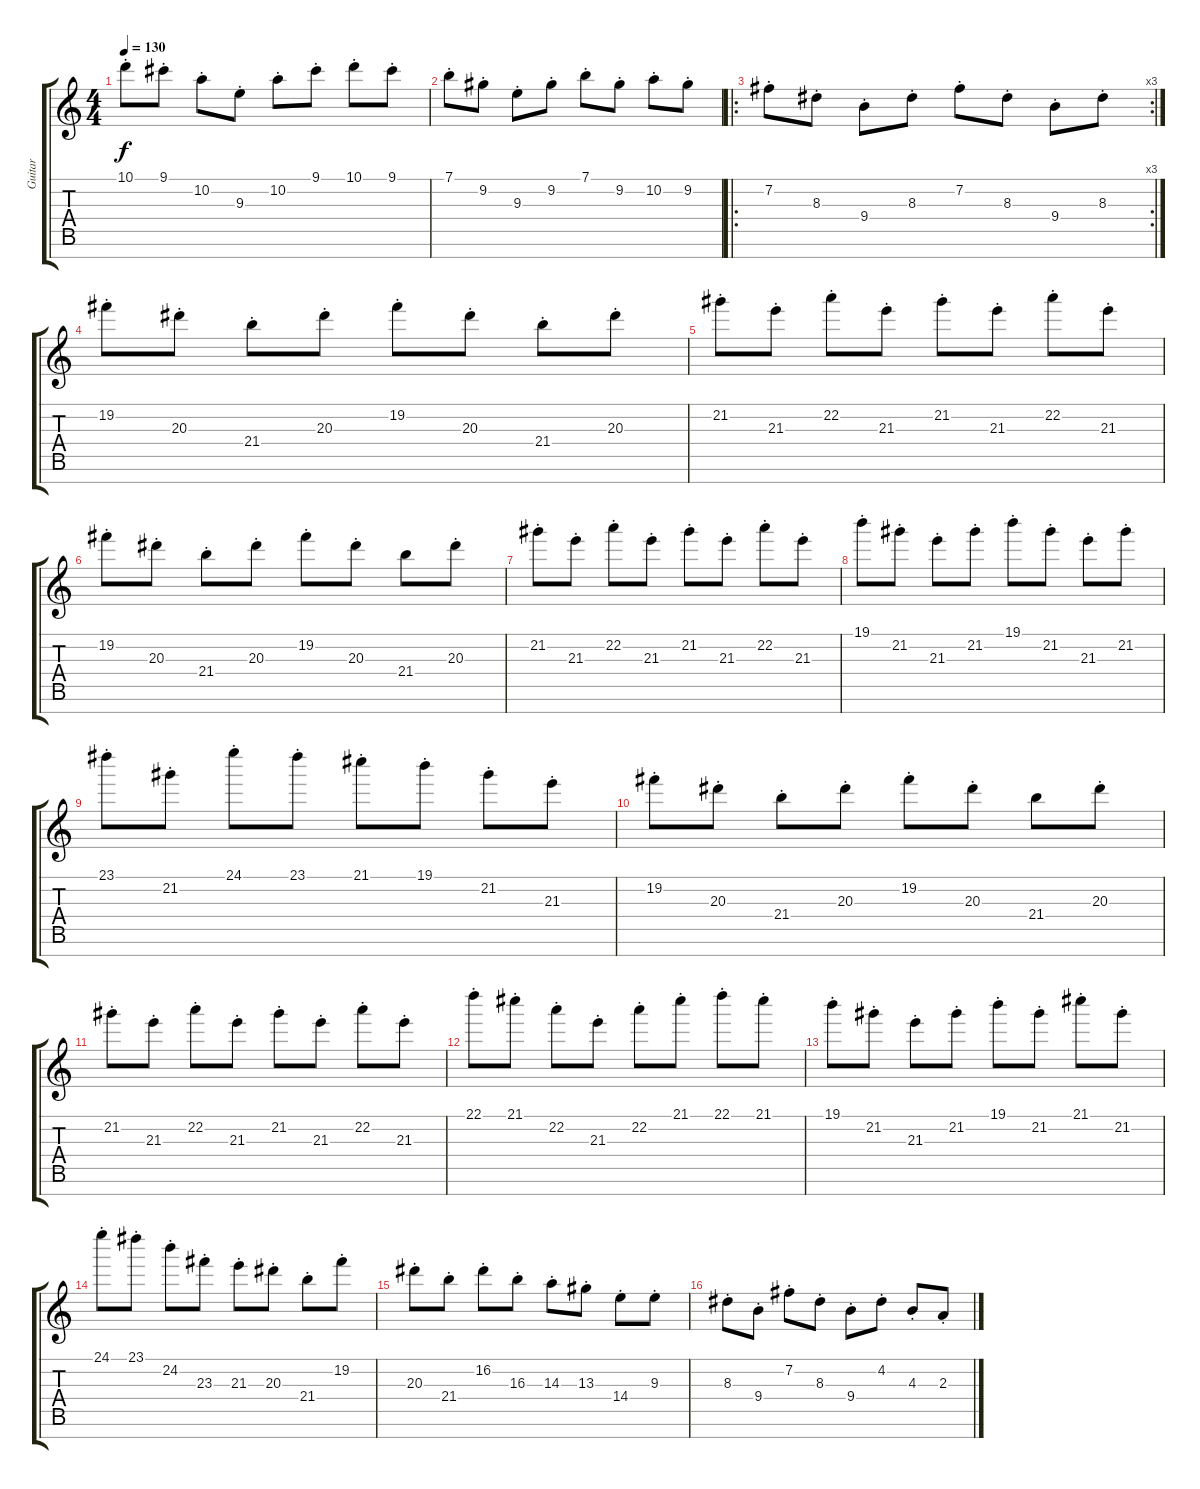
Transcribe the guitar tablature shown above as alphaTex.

\track ("Guitar" "Guitar") {instrument electricguitarclean}
\staff {score tabs}
\tuning (E4 B3 G3 D3 A2 E2 B1) {hide}
\ts (4 4)
\tempo 130
\clef g2
\ks c
10.1{st}.8{dy f} 9.1{st}.8 10.2{st}.8 9.3{st}.8 10.2{st}.8 9.1{st}.8 10.1{st}.8 9.1{st}.8 |
7.1{st}.8 9.2{st}.8 9.3{st}.8 9.2{st}.8 7.1{st}.8 9.2{st}.8 10.2{st}.8 9.2{st}.8 |
\ro
\rc 3
7.2{st}.8 8.3{st}.8 9.4{st}.8 8.3{st}.8 7.2{st}.8 8.3{st}.8 9.4{st}.8 8.3{st}.8 |
19.2{st}.8 20.3{st}.8 21.4{st}.8 20.3{st}.8 19.2{st}.8 20.3{st}.8 21.4{st}.8 20.3{st}.8 |
21.2{st}.8 21.3{st}.8 22.2{st}.8 21.3{st}.8 21.2{st}.8 21.3{st}.8 22.2{st}.8 21.3{st}.8 |
19.2{st}.8 20.3{st}.8 21.4{st}.8 20.3{st}.8 19.2{st}.8 20.3{st}.8 21.4.8 20.3{st}.8 |
21.2{st}.8 21.3{st}.8 22.2{st}.8 21.3{st}.8 21.2{st}.8 21.3{st}.8 22.2{st}.8 21.3{st}.8 |
19.1{st}.8 21.2{st}.8 21.3{st}.8 21.2{st}.8 19.1{st}.8 21.2{st}.8 21.3{st}.8 21.2{st}.8 |
23.1{st}.8 21.2{st}.8 24.1{st}.8 23.1{st}.8 21.1{st}.8 19.1{st}.8 21.2{st}.8 21.3{st}.8 |
19.2{st}.8 20.3{st}.8 21.4{st}.8 20.3{st}.8 19.2{st}.8 20.3{st}.8 21.4.8 20.3{st}.8 |
21.2{st}.8 21.3{st}.8 22.2{st}.8 21.3{st}.8 21.2{st}.8 21.3{st}.8 22.2{st}.8 21.3{st}.8 |
22.1{st}.8 21.1{st}.8 22.2{st}.8 21.3{st}.8 22.2{st}.8 21.1{st}.8 22.1{st}.8 21.1{st}.8 |
19.1{st}.8 21.2{st}.8 21.3{st}.8 21.2{st}.8 19.1{st}.8 21.2{st}.8 21.1{st}.8 21.2{st}.8 |
24.1{st}.8 23.1{st}.8 24.2{st}.8 23.3{st}.8 21.3{st}.8 20.3{st}.8 21.4{st}.8 19.2{st}.8 |
20.3{st}.8 21.4{st}.8 16.2{st}.8 16.3{st}.8 14.3{st}.8 13.3{st}.8 14.4{st}.8 9.3{st}.8 |
8.3{st}.8 9.4{st}.8 7.2{st}.8 8.3{st}.8 9.4{st}.8 4.2{st}.8 4.3{st}.8 2.3{st}.8
